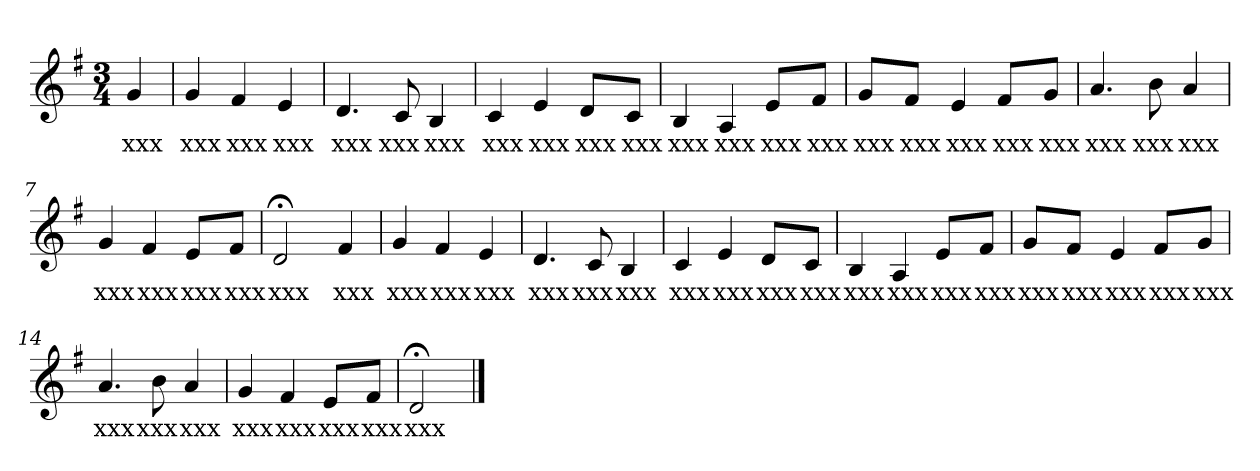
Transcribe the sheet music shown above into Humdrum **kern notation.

**kern	**text
*part1	*part1
*staff1	*staff1
*k[f#]	*
*G:	*
*M3/4	*
*MM120	*
=	=
4g	xxx
=1	=1
4g	xxx
4f#	xxx
4e	xxx
=2	=2
4.d	xxx
8c	xxx
4B	xxx
=3	=3
4c	xxx
4e	xxx
8dL	xxx
8cJ	xxx
=4	=4
4B	xxx
4A	xxx
8eL	xxx
8f#J	xxx
=5	=5
8gL	xxx
8f#J	xxx
4e	xxx
8f#L	xxx
8gJ	xxx
=6	=6
4.a	xxx
8b	xxx
4a	xxx
=7	=7
4g	xxx
4f#	xxx
8eL	xxx
8f#J	xxx
=8	=8
2d;<	xxx
4f#	xxx
=9	=9
4g	xxx
4f#	xxx
4e	xxx
=10	=10
4.d	xxx
8c	xxx
4B	xxx
=11	=11
4c	xxx
4e	xxx
8dL	xxx
8cJ	xxx
=12	=12
4B	xxx
4A	xxx
8eL	xxx
8f#J	xxx
=13	=13
8gL	xxx
8f#J	xxx
4e	xxx
8f#L	xxx
8gJ	xxx
=14	=14
4.a	xxx
8b	xxx
4a	xxx
=15	=15
4g	xxx
4f#	xxx
8eL	xxx
8f#J	xxx
=16	=16
2d;<	xxx
==	==
*-	*-
